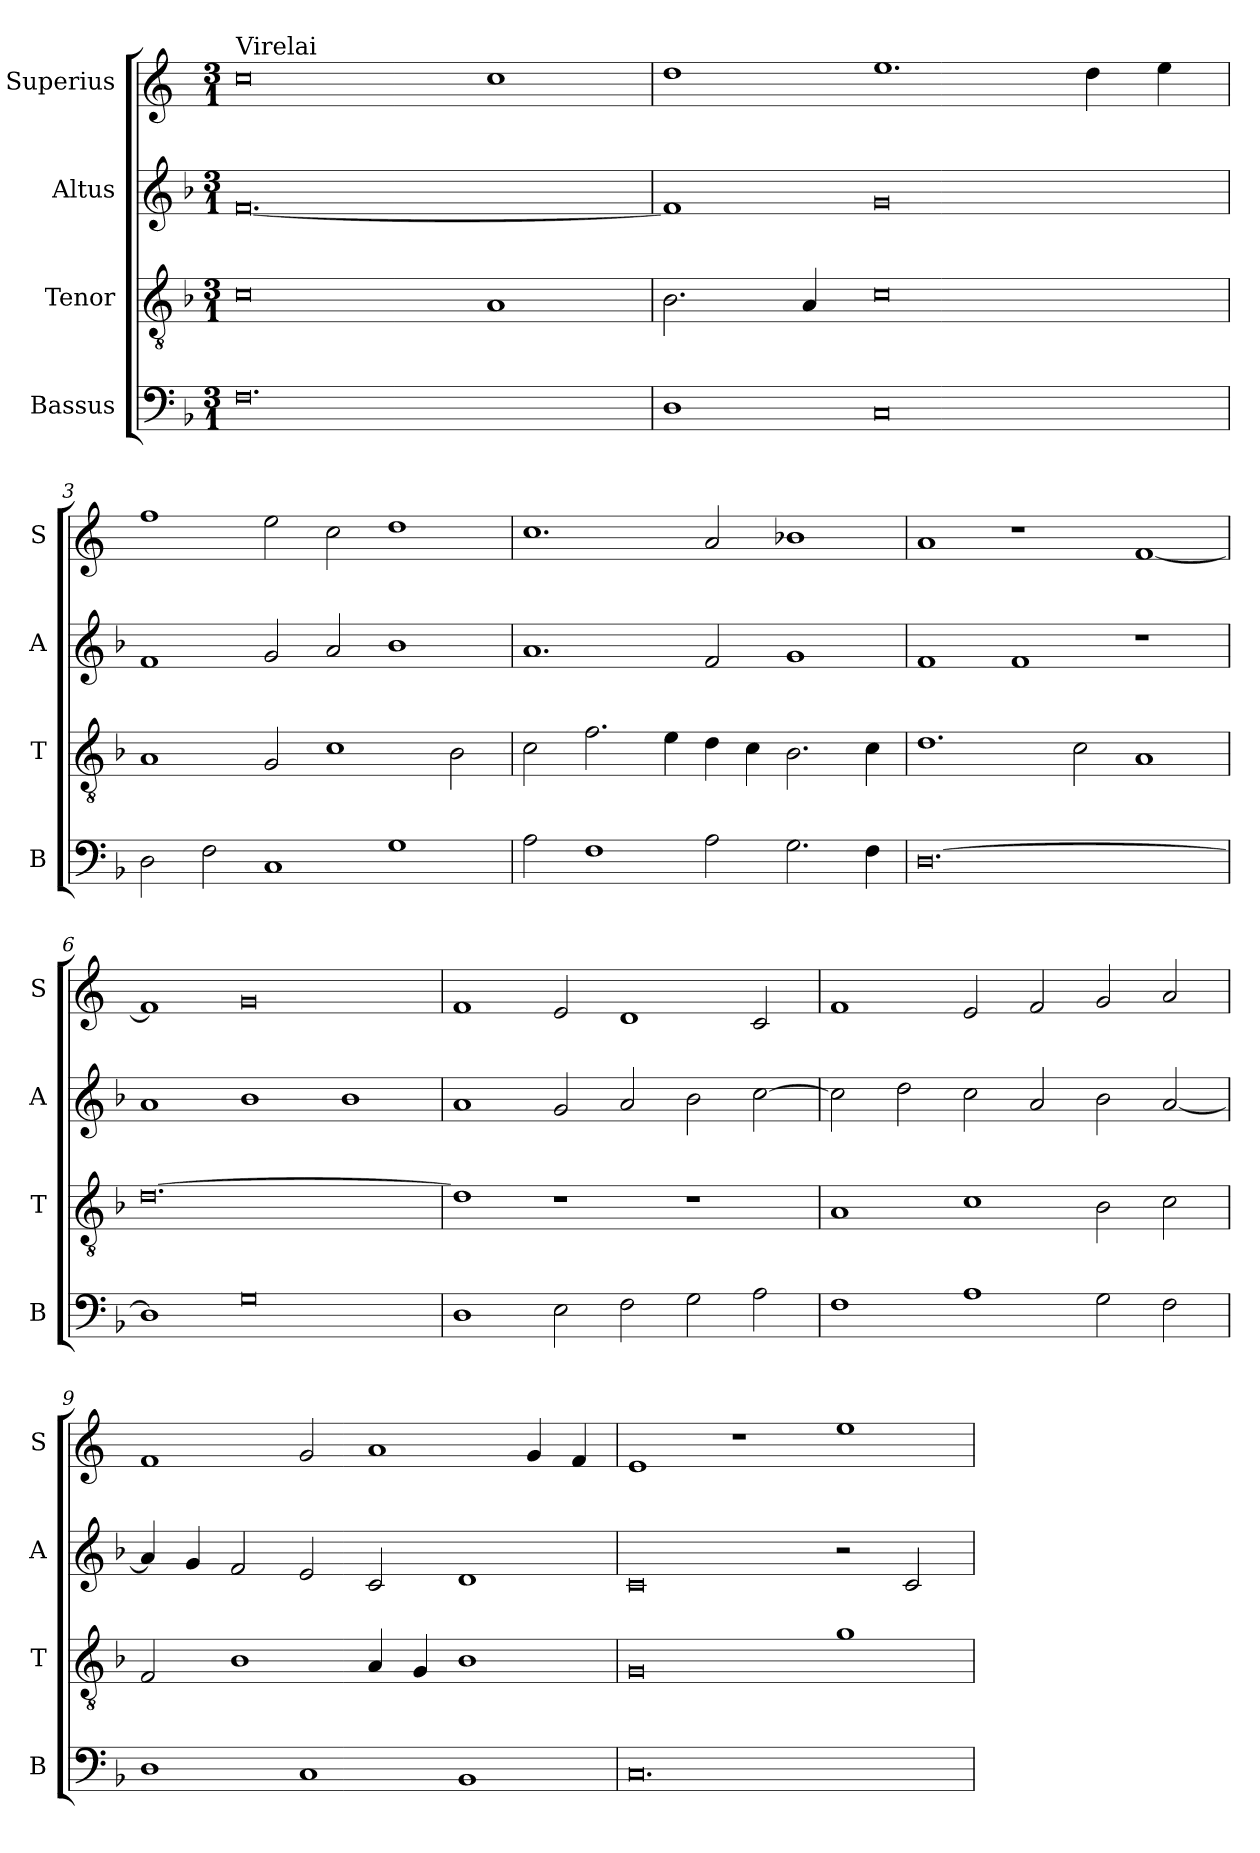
**kern	**kern	**kern	**kern
*part4	*part3	*part2	*part1
*staff4	*staff3	*staff2	*staff1
*I"Bassus	*I"Tenor	*I"Altus	*I"Superius
*I'B	*I'T	*I'A	*I'S
*clefF4	*clefGv2	*clefG2	*clefG2
*k[b-]	*k[b-]	*k[b-]	*k[]
*M3/1	*M3/1	*M3/1	*M3/1
=1	=1	=1	=1
!	!	!	!LO:TX:a:t=Virelai
0.F	0c	[0.f	0cc
.	1A	.	1cc
=2	=2	=2	=2
1D	2.B-	1f]	1dd
.	4A	.	.
0C	0c	0g	1.ee
.	.	.	4dd
.	.	.	4ee
=3	=3	=3	=3
2D	1A	1f	1ff
2F	.	.	.
1C	2G	2g	2ee
.	1c	2a	2cc
1G	.	1b-	1dd
.	2B-	.	.
=4	=4	=4	=4
2A	2c	1.a	1.cc
1F	2.f	.	.
.	4e	.	.
2A	4d	2f	2a
.	4c	.	.
2.G	2.B-	1g	1b-X
4F	4c	.	.
=5	=5	=5	=5
[0.D	1.d	1f	1a
.	.	1f	1r
.	2c	.	.
.	1A	1r	[1f
=6	=6	=6	=6
1D]	[0.d	1a	1f]
0G	.	1b-	0g
.	.	1b-	.
=7	=7	=7	=7
1D	1d]	1a	1f
2E	1r	2g	2e
2F	.	2a	1d
2G	1r	2b-	.
2A	.	[2cc	2c
=8	=8	=8	=8
1F	1A	2cc]	1f
.	.	2dd	.
1A	1c	2cc	2e
.	.	2a	2f
2G	2B-	2b-	2g
2F	2c	[2a	2a
=9	=9	=9	=9
1D	2F	4a]	1f
.	.	4g	.
.	1B-	2f	.
1C	.	2e	2g
.	4A	2c	1a
.	4G	.	.
1BB-	1B-	1d	.
.	.	.	4g
.	.	.	4f
=10	=10	=10	=10
0.C	0G	0c	1e
.	.	.	1r
.	1g	2r	1ee
.	.	2c	.
=	=	=	=
*-	*-	*-	*-
